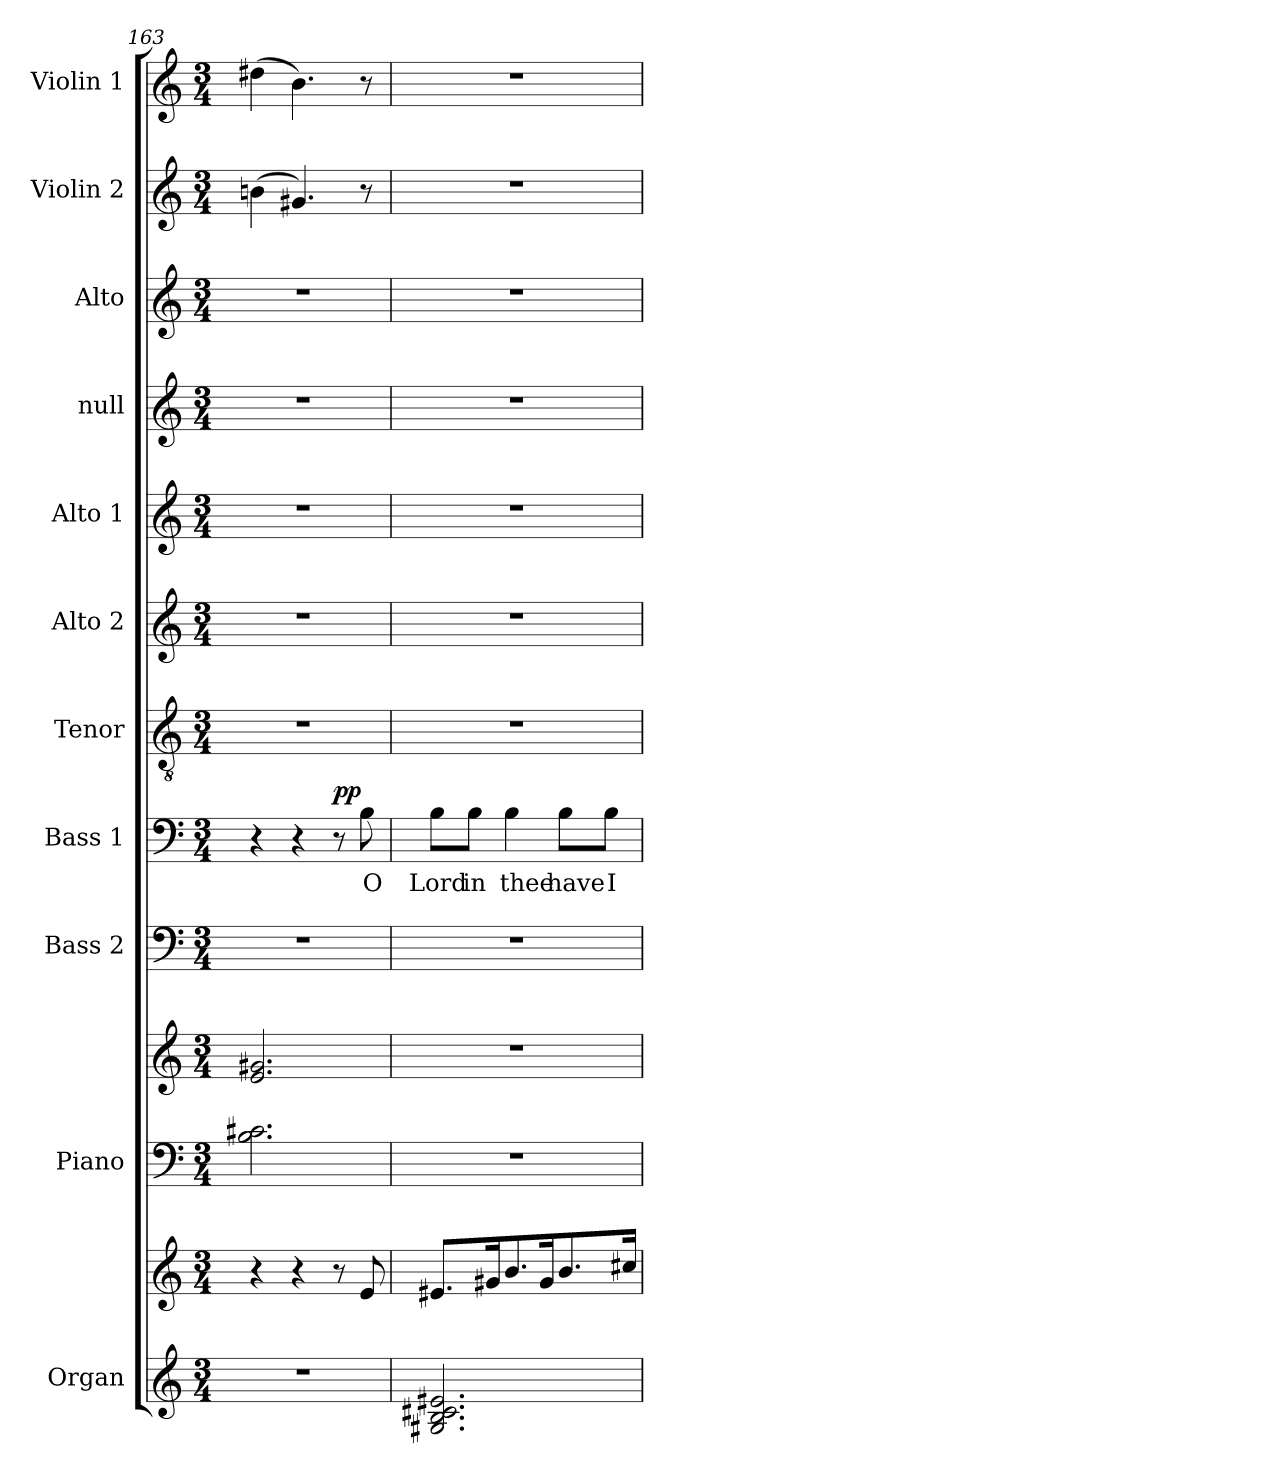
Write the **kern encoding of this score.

**kern	**kern	**kern	**kern	**kern	**kern	**text	**dynam	**kern	**kern	**kern	**kern	**kern	**kern	**kern
*part11	*part11	*part10	*part10	*part9	*part8	*part8	*part8	*part7	*part6	*part5	*part4	*part3	*part2	*part1
*staff13	*staff12	*staff11	*staff10	*staff9	*staff8	*staff8	*staff8	*staff7	*staff6	*staff5	*staff4	*staff3	*staff2	*staff1
*I"Organ	*	*I"Piano	*	*I"Bass 2	*I"Bass 1	*	*	*I"Tenor	*I"Alto 2	*I"Alto 1	*I"null	*I"Alto	*I"Violin 2	*I"Violin 1
*I'Org.	*	*	*	*I'B. 2	*I'B. 1	*	*	*I'T.	*I'A. 2	*I'A. 1	*	*	*I'Vln. 2	*I'Vln. 1
*clefG2	*clefG2	*clefF4	*clefG2	*clefF4	*clefF4	*	*	*clefGv2	*clefG2	*clefG2	*clefG2	*clefG2	*clefG2	*clefG2
*k[]	*k[]	*k[]	*k[]	*k[]	*k[]	*	*	*k[]	*k[]	*k[]	*k[]	*k[]	*k[]	*k[]
*M3/4	*M3/4	*M3/4	*M3/4	*M3/4	*M3/4	*	*	*M3/4	*M3/4	*M3/4	*M3/4	*M3/4	*M3/4	*M3/4
=163	=163	=163	=163	=163	=163	=163	=163	=163	=163	=163	=163	=163	=163	=163
2.r	4r	2.B\ 2.c#X\	2.e/ 2.g#X/	2.r	4r	.	.	2.r	2.r	2.r	2.r	2.r	(>4bn\	(>4dd#X\
.	4r	.	.	.	4r	.	.	.	.	.	.	.	4.g#X/)	4.b\)
!	!	!	!	!	!	!	!LO:DY:a	!	!	!	!	!	!	!
.	8r	.	.	.	8r	.	pp	.	.	.	.	.	.	.
!	!	!	!	!	!	!LO:LY:b	!	!	!	!	!	!	!	!
.	8e/	.	.	.	8B\	O	.	.	.	.	.	.	8r	8r
=164	=164	=164	=164	=164	=164	=164	=164	=164	=164	=164	=164	=164	=164	=164
!	!	!	!	!	!	!LO:LY:b	!	!	!	!	!	!	!	!
2.G#X/ 2.B/ 2.c#X/ 2.e#X/	8.e#X/L	2.r	2.r	2.r	8B\L	Lord	.	2.r	2.r	2.r	2.r	2.r	2.r	2.r
!	!	!	!	!	!	!LO:LY:b	!	!	!	!	!	!	!	!
.	.	.	.	.	8B\J	in	.	.	.	.	.	.	.	.
.	16g#X/K	.	.	.	.	.	.	.	.	.	.	.	.	.
!	!	!	!	!	!	!LO:LY:b	!	!	!	!	!	!	!	!
.	8.b/	.	.	.	4B\	thee	.	.	.	.	.	.	.	.
.	16g#/K	.	.	.	.	.	.	.	.	.	.	.	.	.
!	!	!	!	!	!	!LO:LY:b	!	!	!	!	!	!	!	!
.	8.b/	.	.	.	8B\L	have	.	.	.	.	.	.	.	.
!	!	!	!	!	!	!LO:LY:b	!	!	!	!	!	!	!	!
.	.	.	.	.	8B\J	I	.	.	.	.	.	.	.	.
.	16cc#X/Jk	.	.	.	.	.	.	.	.	.	.	.	.	.
=	=	=	=	=	=	=	=	=	=	=	=	=	=	=
*-	*-	*-	*-	*-	*-	*-	*-	*-	*-	*-	*-	*-	*-	*-
